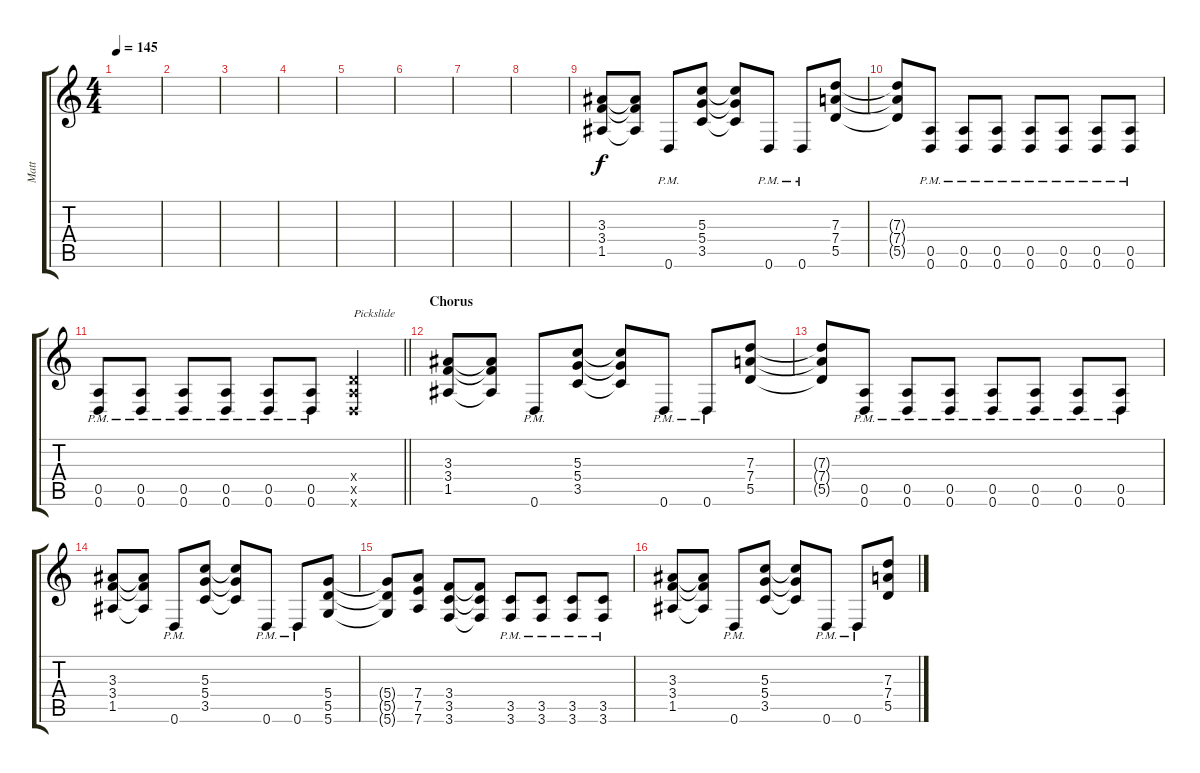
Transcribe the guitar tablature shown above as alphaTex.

\track ("Matt" "Matt") {instrument overdrivenguitar}
\staff {score tabs}
\tuning (E4 B3 G3 D3 A2 D2) {hide}
\ts (4 4)
\tempo 145
\clef g2
\ks c
|
|
|
|
|
|
|
|
(3.3 3.4 1.5).8 (3.3{t} 3.4{t} 1.5{t}).8 0.6{pm}.8 (5.3 5.4 3.5).8 (5.3{t} 5.4{t} 3.5{t}).8 0.6{pm}.8 0.6{pm}.8 (7.3 7.4 5.5).8 |
(7.3{t} 7.4{t} 5.5{t}).8 (0.5{pm} 0.6{pm}).8 (0.5{pm} 0.6{pm}).8 (0.5{pm} 0.6{pm}).8 (0.5{pm} 0.6{pm}).8 (0.5{pm} 0.6{pm}).8 (0.5{pm} 0.6{pm}).8 (0.5{pm} 0.6{pm}).8 |
\barLineRight lightlight
(0.5{pm} 0.6{pm}).8 (0.5{pm} 0.6{pm}).8 (0.5{pm} 0.6{pm}).8 (0.5{pm} 0.6{pm}).8 (0.5{pm} 0.6{pm}).8 (0.5{pm} 0.6{pm}).8 (0.4{x} 0.5{x} 0.6{x}).4{txt "Pickslide"} |
\section ("" "Chorus")
(3.3 3.4 1.5).8 (3.3{t} 3.4{t} 1.5{t}).8 0.6{pm}.8 (5.3 5.4 3.5).8 (5.3{t} 5.4{t} 3.5{t}).8 0.6{pm}.8 0.6{pm}.8 (7.3 7.4 5.5).8 |
(7.3{t} 7.4{t} 5.5{t}).8 (0.5{pm} 0.6{pm}).8 (0.5{pm} 0.6{pm}).8 (0.5{pm} 0.6{pm}).8 (0.5{pm} 0.6{pm}).8 (0.5{pm} 0.6{pm}).8 (0.5{pm} 0.6{pm}).8 (0.5{pm} 0.6{pm}).8 |
(3.3 3.4 1.5).8 (3.3{t} 3.4{t} 1.5{t}).8 0.6{pm}.8 (5.3 5.4 3.5).8 (5.3{t} 5.4{t} 3.5{t}).8 0.6{pm}.8 0.6{pm}.8 (5.4 5.5 5.6).8 |
(5.4{t} 5.5{t} 5.6{t}).8 (7.4 7.5 7.6).8 (3.4 3.5 3.6).8 (3.4{t} 3.5{t} 3.6{t}).8 (3.5{pm} 3.6{pm}).8 (3.5{pm} 3.6{pm}).8 (3.5{pm} 3.6{pm}).8 (3.5{pm} 3.6{pm}).8 |
(3.3 3.4 1.5).8 (3.3{t} 3.4{t} 1.5{t}).8 0.6{pm}.8 (5.3 5.4 3.5).8 (5.3{t} 5.4{t} 3.5{t}).8 0.6{pm}.8 0.6{pm}.8 (7.3 7.4 5.5).8
